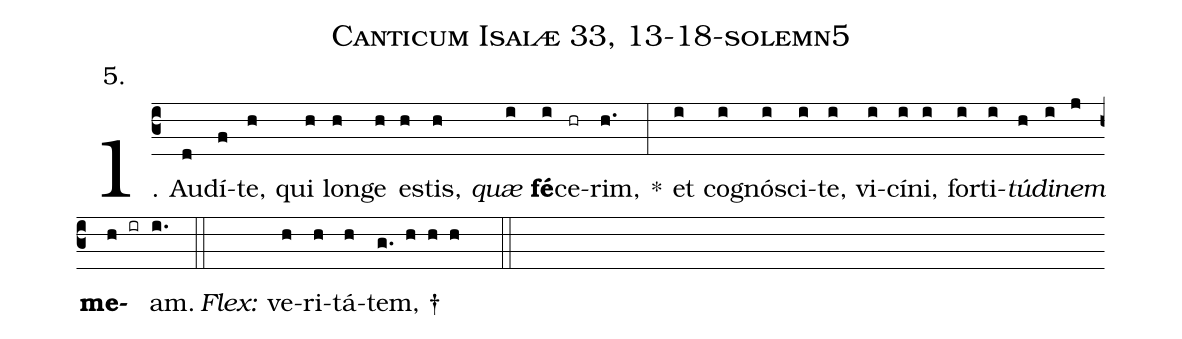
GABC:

name: Canticum Isaiæ 33, 13-18-solemn5;
annotation: 5.;
%%
(c3)1. Au(d)dí(f)te,(h) qui(h) lon(h)ge(h) es(h)tis,(h) <i>quæ</i>(i) <b>fé</b>(i)ce(hr)rim,(h.) *(:) et(i) co(i)gnó(i)sci(i)te,(i) vi(i)cí(i)ni,(i) for(i)ti(i)<i>tú</i>(h)<i>di</i>(i)<i>nem</i>(j) <b>me</b>(h ir)am.(i.) (::)
<i>Flex:</i>()  ve(h)ri(h)tá(h)tem, †(g. h h h  ::)
